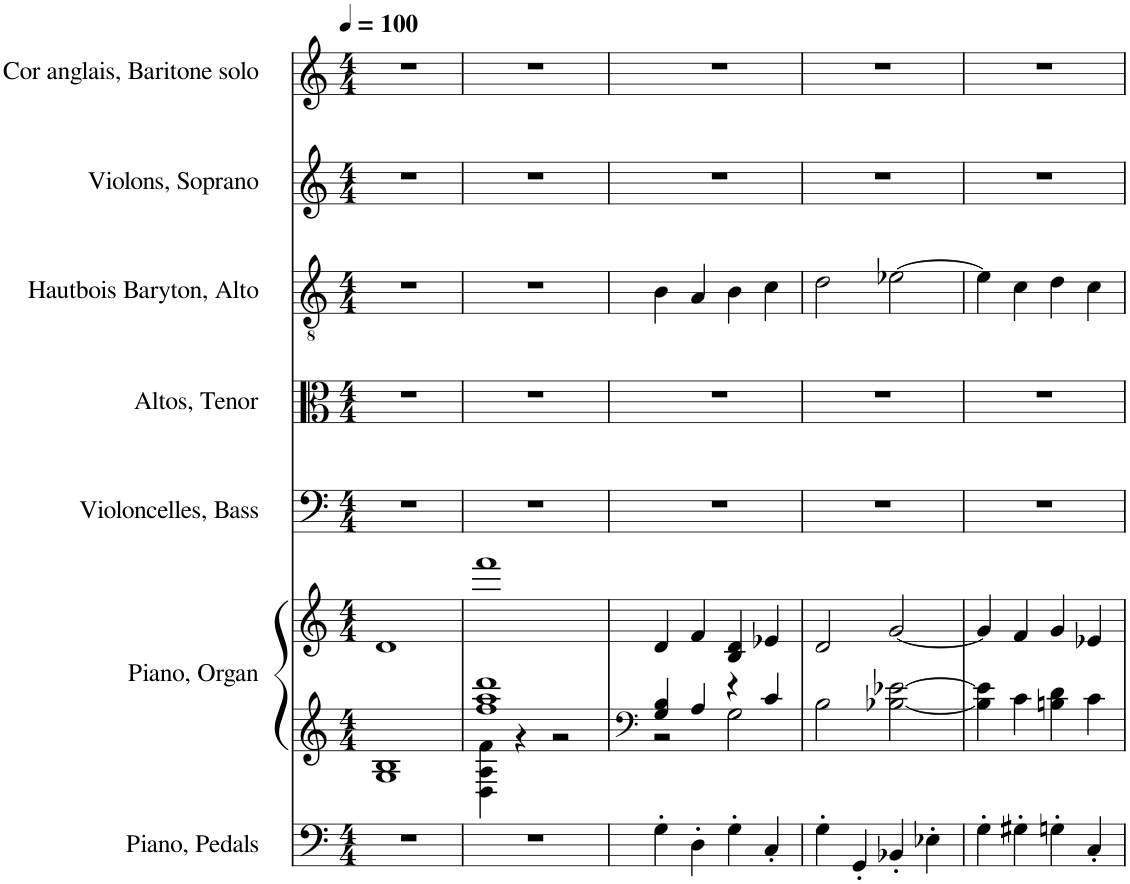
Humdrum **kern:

**kern	**kern	**kern	**kern	**kern	**kern	**kern	**kern
*part7	*part6	*part6	*part5	*part4	*part3	*part2	*part1
*staff8	*staff7	*staff6	*staff5	*staff4	*staff3	*staff2	*staff1
*I"Piano, Pedals	*I"Piano, Organ	*	*I"Violoncelles, Bass	*I"Altos, Tenor	*I"Hautbois Baryton, Alto	*I"Violons, Soprano	*I"Cor anglais, Baritone solo
*I'Pia.	*I'Pia.	*	*I'Vlcs	*I'Alt.	*I'Htbs. Bar.	*I'Vlns.	*I'C. A.
*clefF4	*clefG2	*clefG2	*clefF4	*clefC3	*clefGv2	*clefG2	*clefG2
*	*	*	*	*	*	*	*Trd4c7
*k[]	*k[]	*k[]	*k[]	*k[]	*k[]	*k[]	*k[]
*M4/4	*M4/4	*M4/4	*M4/4	*M4/4	*M4/4	*M4/4	*M4/4
*MM100	*MM100	*MM100	*MM100	*MM100	*MM100	*MM100	*MM100
=1	=1	=1	=1	=1	=1	=1	=1
1r	1G 1B	1d	1r	1r	1r	1r	1r
=2	=2	=2	=2	=2	=2	=2	=2
*	*^	*	*	*	*	*	*
1r	1ff 1aa 1ddd	4D\ 4A\ 4f\	1fff	1r	1r	1r	1r	1r
.	.	4r	.	.	.	.	.	.
.	.	2r	.	.	.	.	.	.
=3	=3	=3	=3	=3	=3	=3	=3	=3
*	*clefF4	*	*	*	*	*	*	*
4G'\	4G/ 4B/	2r	4d/	1r	1r	4B\	1r	1r
4D'\	4A/	.	4f/	.	.	4A/	.	.
4G'\	4r	2G\	4B/ 4d/	.	.	4B\	.	.
4C'/	4c/	.	4e-X/	.	.	4c\	.	.
*	*v	*v	*	*	*	*	*	*
=4	=4	=4	=4	=4	=4	=4	=4
4G'\	2B\	2d/	1r	1r	2d\	1r	1r
4GG'/	.	.	.	.	.	.	.
4BB-X'/	[2B-X\ [2e-X\	[2g/	.	.	[2e-X\	.	.
4E-X'\	.	.	.	.	.	.	.
=5	=5	=5	=5	=5	=5	=5	=5
4G'\	4B-\] 4e-\]	4g/]	1r	1r	4e-\]	1r	1r
4G#X'\	4c\	4f/	.	.	4c\	.	.
4Gn'\	4Bn\ 4d\	4g/	.	.	4d\	.	.
4C'/	4c\	4e-X/	.	.	4c\	.	.
=	=	=	=	=	=	=	=
*-	*-	*-	*-	*-	*-	*-	*-
